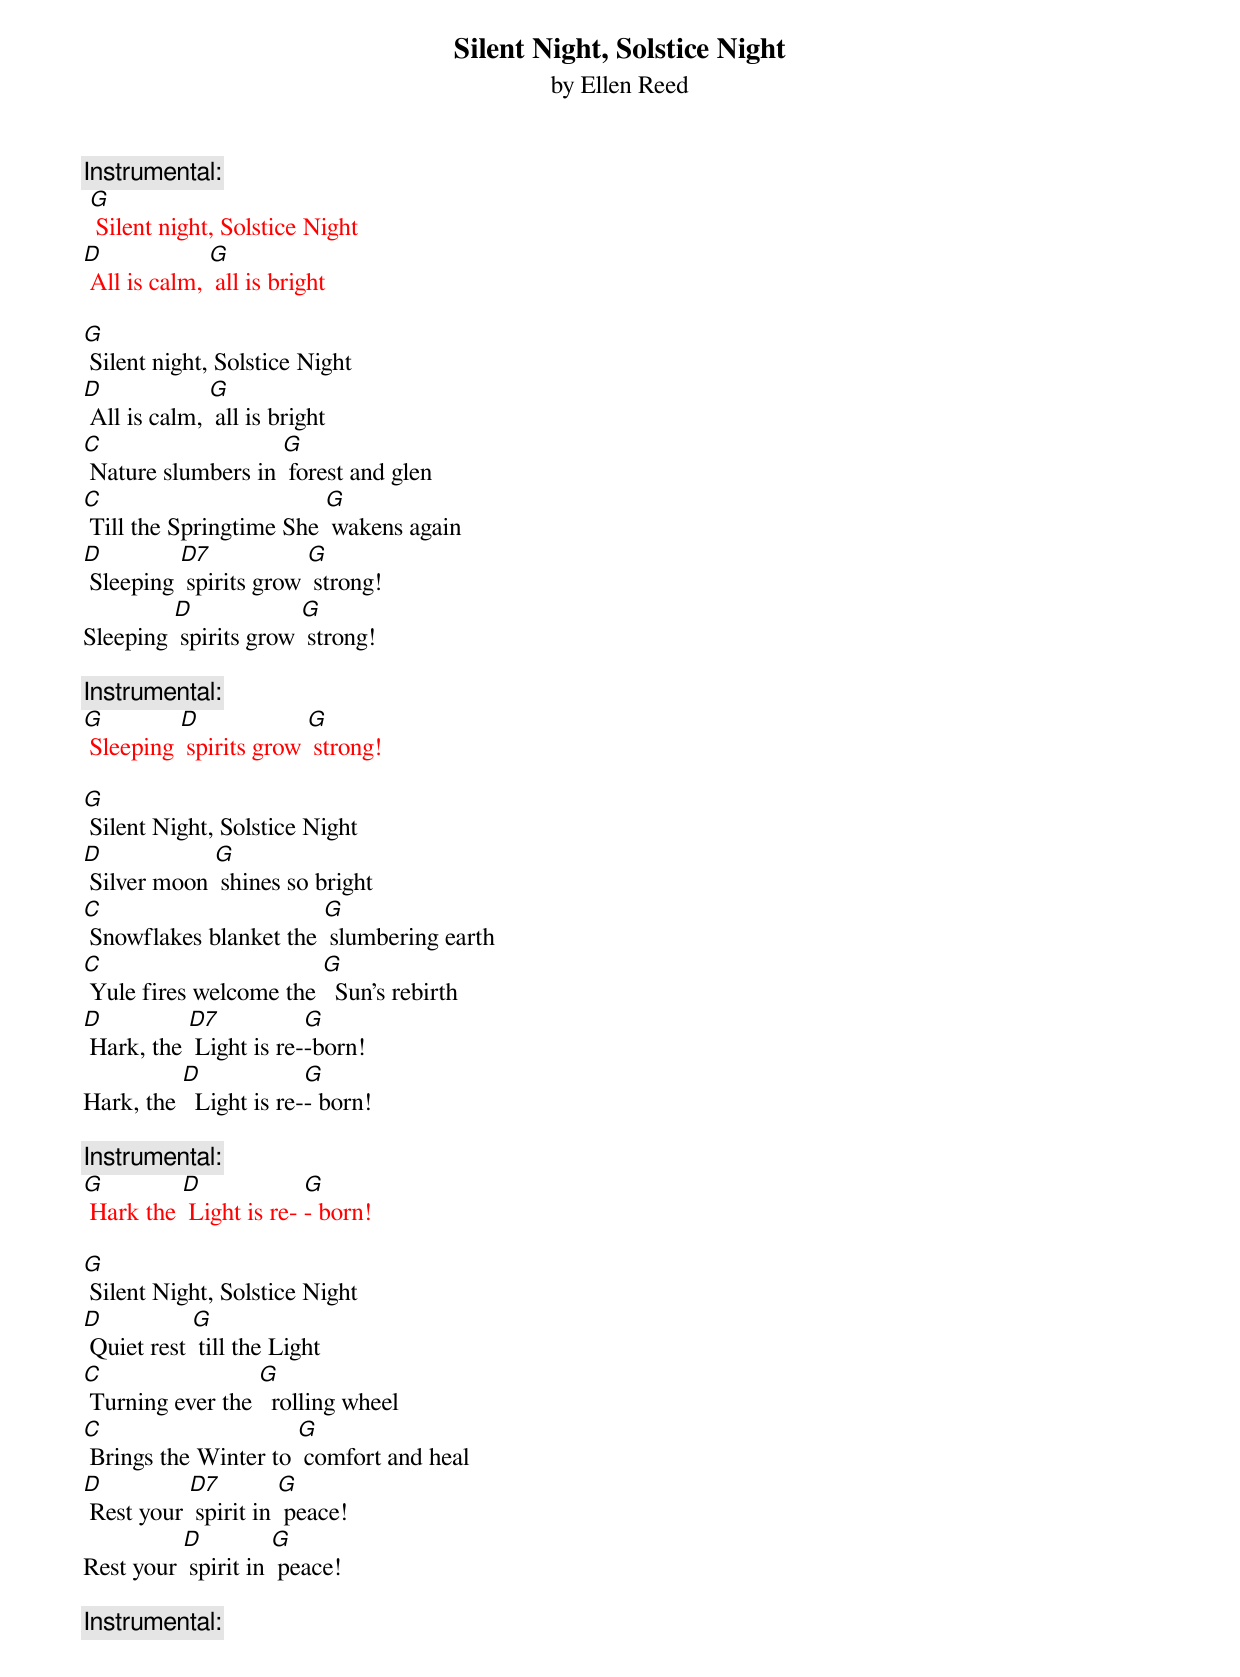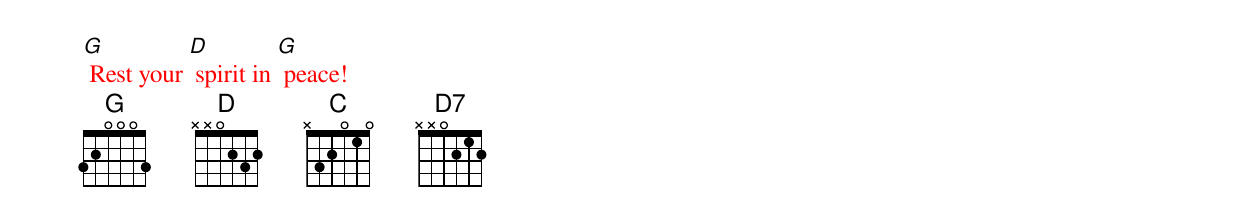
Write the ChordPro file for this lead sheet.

{t: Silent Night, Solstice Night}
{st: by Ellen Reed}

{c: Instrumental:}
{textcolour:red}
 [G] Silent night, Solstice Night
[D] All is calm, [G] all is bright
{textcolour}

[G] Silent night, Solstice Night
[D] All is calm, [G] all is bright
[C] Nature slumbers in [G] forest and glen
[C] Till the Springtime She [G] wakens again
[D] Sleeping [D7] spirits grow [G] strong!
Sleeping [D] spirits grow [G] strong!

{c: Instrumental:}
{textcolour:red}
[G] Sleeping [D] spirits grow [G] strong!
{textcolour}

[G] Silent Night, Solstice Night
[D] Silver moon [G] shines so bright
[C] Snowflakes blanket the [G] slumbering earth
[C] Yule fires welcome the [G]  Sun's rebirth
[D] Hark, the [D7] Light is re-[G]-born!
Hark, the [D]  Light is re-[G]- born!

{c: Instrumental:}
{textcolour:red}
[G] Hark the [D] Light is re- [G]- born!
{textcolour}

[G] Silent Night, Solstice Night
[D] Quiet rest [G] till the Light
[C] Turning ever the [G]  rolling wheel
[C] Brings the Winter to [G] comfort and heal
[D] Rest your [D7] spirit in [G] peace!
Rest your [D] spirit in [G] peace!

{c: Instrumental:}
{textcolour:red}
[G] Rest your [D] spirit in [G] peace!
{textcolour}
